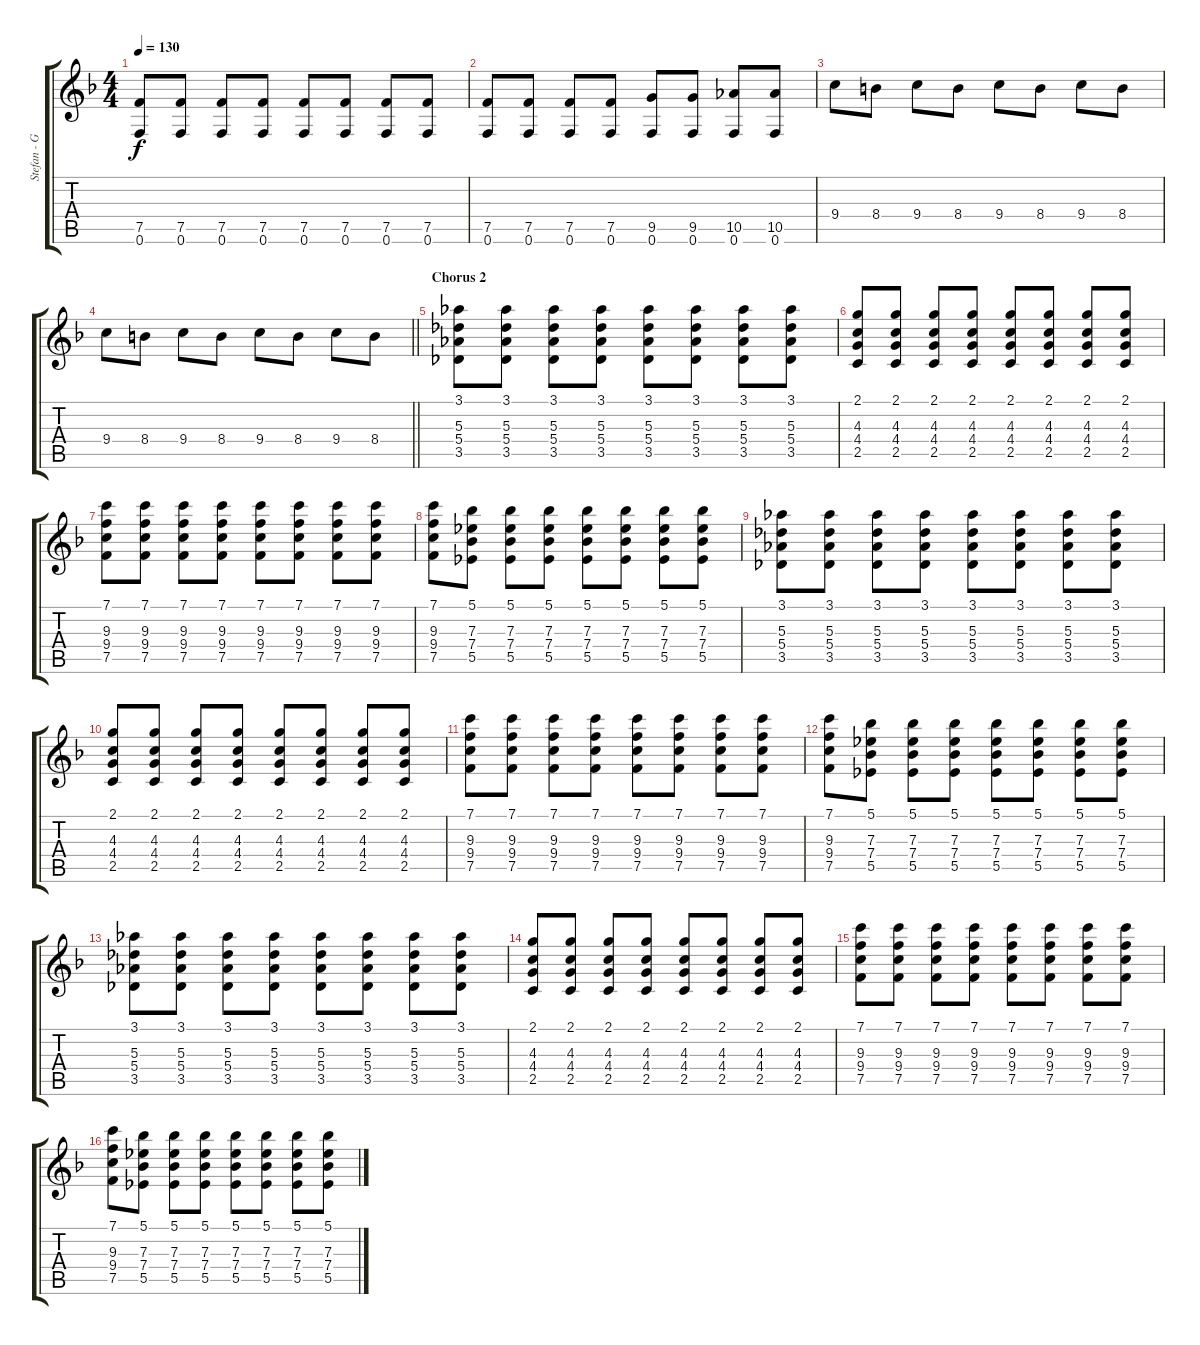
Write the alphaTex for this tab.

\track ("Stefan - Guitar" "Stefan - G") {instrument overdrivenguitar}
\staff {score tabs}
\tuning (F4 C4 Ab3 Eb3 Bb2 F2) {hide}
\ts (4 4)
\tempo 130
\clef g2
\ks f
(7.5 0.6).8{dy f} (7.5 0.6).8 (7.5 0.6).8 (7.5 0.6).8 (7.5 0.6).8 (7.5 0.6).8 (7.5 0.6).8 (7.5 0.6).8 |
(7.5 0.6).8 (7.5 0.6).8 (7.5 0.6).8 (7.5 0.6).8 (9.5 0.6).8 (9.5 0.6).8 (10.5 0.6).8 (10.5 0.6).8 |
9.4.8 8.4.8 9.4.8 8.4.8 9.4.8 8.4.8 9.4.8 8.4.8 |
\barLineRight lightlight
9.4.8 8.4.8 9.4.8 8.4.8 9.4.8 8.4.8 9.4.8 8.4.8 |
\section ("" "Chorus 2")
(3.1 5.3 5.4 3.5).8 (3.1 5.3 5.4 3.5).8 (3.1 5.3 5.4 3.5).8 (3.1 5.3 5.4 3.5).8 (3.1 5.3 5.4 3.5).8 (3.1 5.3 5.4 3.5).8 (3.1 5.3 5.4 3.5).8 (3.1 5.3 5.4 3.5).8 |
(2.1 4.3 4.4 2.5).8 (2.1 4.3 4.4 2.5).8 (2.1 4.3 4.4 2.5).8 (2.1 4.3 4.4 2.5).8 (2.1 4.3 4.4 2.5).8 (2.1 4.3 4.4 2.5).8 (2.1 4.3 4.4 2.5).8 (2.1 4.3 4.4 2.5).8 |
(7.1 9.3 9.4 7.5).8 (7.1 9.3 9.4 7.5).8 (7.1 9.3 9.4 7.5).8 (7.1 9.3 9.4 7.5).8 (7.1 9.3 9.4 7.5).8 (7.1 9.3 9.4 7.5).8 (7.1 9.3 9.4 7.5).8 (7.1 9.3 9.4 7.5).8 |
(7.1 9.3 9.4 7.5).8 (5.1 7.3 7.4 5.5).8 (5.1 7.3 7.4 5.5).8 (5.1 7.3 7.4 5.5).8 (5.1 7.3 7.4 5.5).8 (5.1 7.3 7.4 5.5).8 (5.1 7.3 7.4 5.5).8 (5.1 7.3 7.4 5.5).8 |
(3.1 5.3 5.4 3.5).8 (3.1 5.3 5.4 3.5).8 (3.1 5.3 5.4 3.5).8 (3.1 5.3 5.4 3.5).8 (3.1 5.3 5.4 3.5).8 (3.1 5.3 5.4 3.5).8 (3.1 5.3 5.4 3.5).8 (3.1 5.3 5.4 3.5).8 |
(2.1 4.3 4.4 2.5).8 (2.1 4.3 4.4 2.5).8 (2.1 4.3 4.4 2.5).8 (2.1 4.3 4.4 2.5).8 (2.1 4.3 4.4 2.5).8 (2.1 4.3 4.4 2.5).8 (2.1 4.3 4.4 2.5).8 (2.1 4.3 4.4 2.5).8 |
(7.1 9.3 9.4 7.5).8 (7.1 9.3 9.4 7.5).8 (7.1 9.3 9.4 7.5).8 (7.1 9.3 9.4 7.5).8 (7.1 9.3 9.4 7.5).8 (7.1 9.3 9.4 7.5).8 (7.1 9.3 9.4 7.5).8 (7.1 9.3 9.4 7.5).8 |
(7.1 9.3 9.4 7.5).8 (5.1 7.3 7.4 5.5).8 (5.1 7.3 7.4 5.5).8 (5.1 7.3 7.4 5.5).8 (5.1 7.3 7.4 5.5).8 (5.1 7.3 7.4 5.5).8 (5.1 7.3 7.4 5.5).8 (5.1 7.3 7.4 5.5).8 |
(3.1 5.3 5.4 3.5).8 (3.1 5.3 5.4 3.5).8 (3.1 5.3 5.4 3.5).8 (3.1 5.3 5.4 3.5).8 (3.1 5.3 5.4 3.5).8 (3.1 5.3 5.4 3.5).8 (3.1 5.3 5.4 3.5).8 (3.1 5.3 5.4 3.5).8 |
(2.1 4.3 4.4 2.5).8 (2.1 4.3 4.4 2.5).8 (2.1 4.3 4.4 2.5).8 (2.1 4.3 4.4 2.5).8 (2.1 4.3 4.4 2.5).8 (2.1 4.3 4.4 2.5).8 (2.1 4.3 4.4 2.5).8 (2.1 4.3 4.4 2.5).8 |
(7.1 9.3 9.4 7.5).8 (7.1 9.3 9.4 7.5).8 (7.1 9.3 9.4 7.5).8 (7.1 9.3 9.4 7.5).8 (7.1 9.3 9.4 7.5).8 (7.1 9.3 9.4 7.5).8 (7.1 9.3 9.4 7.5).8 (7.1 9.3 9.4 7.5).8 |
(7.1 9.3 9.4 7.5).8 (5.1 7.3 7.4 5.5).8 (5.1 7.3 7.4 5.5).8 (5.1 7.3 7.4 5.5).8 (5.1 7.3 7.4 5.5).8 (5.1 7.3 7.4 5.5).8 (5.1 7.3 7.4 5.5).8 (5.1 7.3 7.4 5.5).8
